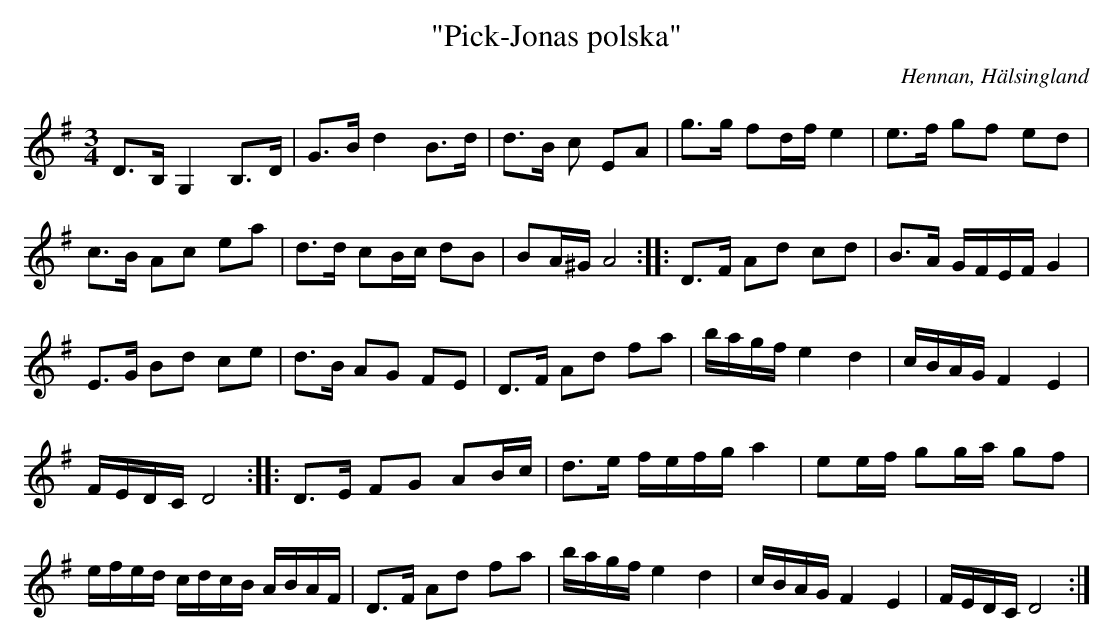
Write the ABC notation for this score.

X:1
T: "Pick-Jonas polska"
O: Hennan, Hälsingland
M: 3/4
L: 1/8
K: G
D>B, G,2 B,>D | G>B d2 B>d | d>B c EA| g>g fd/f/ e2 | e>f gf ed |
c>B Ac ea | d>d cB/c/ dB | BA/^G/ A4 :: D>F Ad cd | B>A G/F/E/F/ G2 |
E>G Bd ce | d>B AG FE | D>F Ad fa | b/a/g/f/ e2 d2 | c/B/A/G/ F2 E2 |
F/E/D/C/ D4 :: D>E FG AB/c/ | d>e f/e/f/g/ a2 | ee/f/ gg/a/ gf |
e/f/e/d/ c/d/c/B/ A/B/A/F/ | D>F Ad fa | b/a/g/f/ e2 d2 | c/B/A/G/ F2 E2 | F/E/D/C/ D4 :|]
